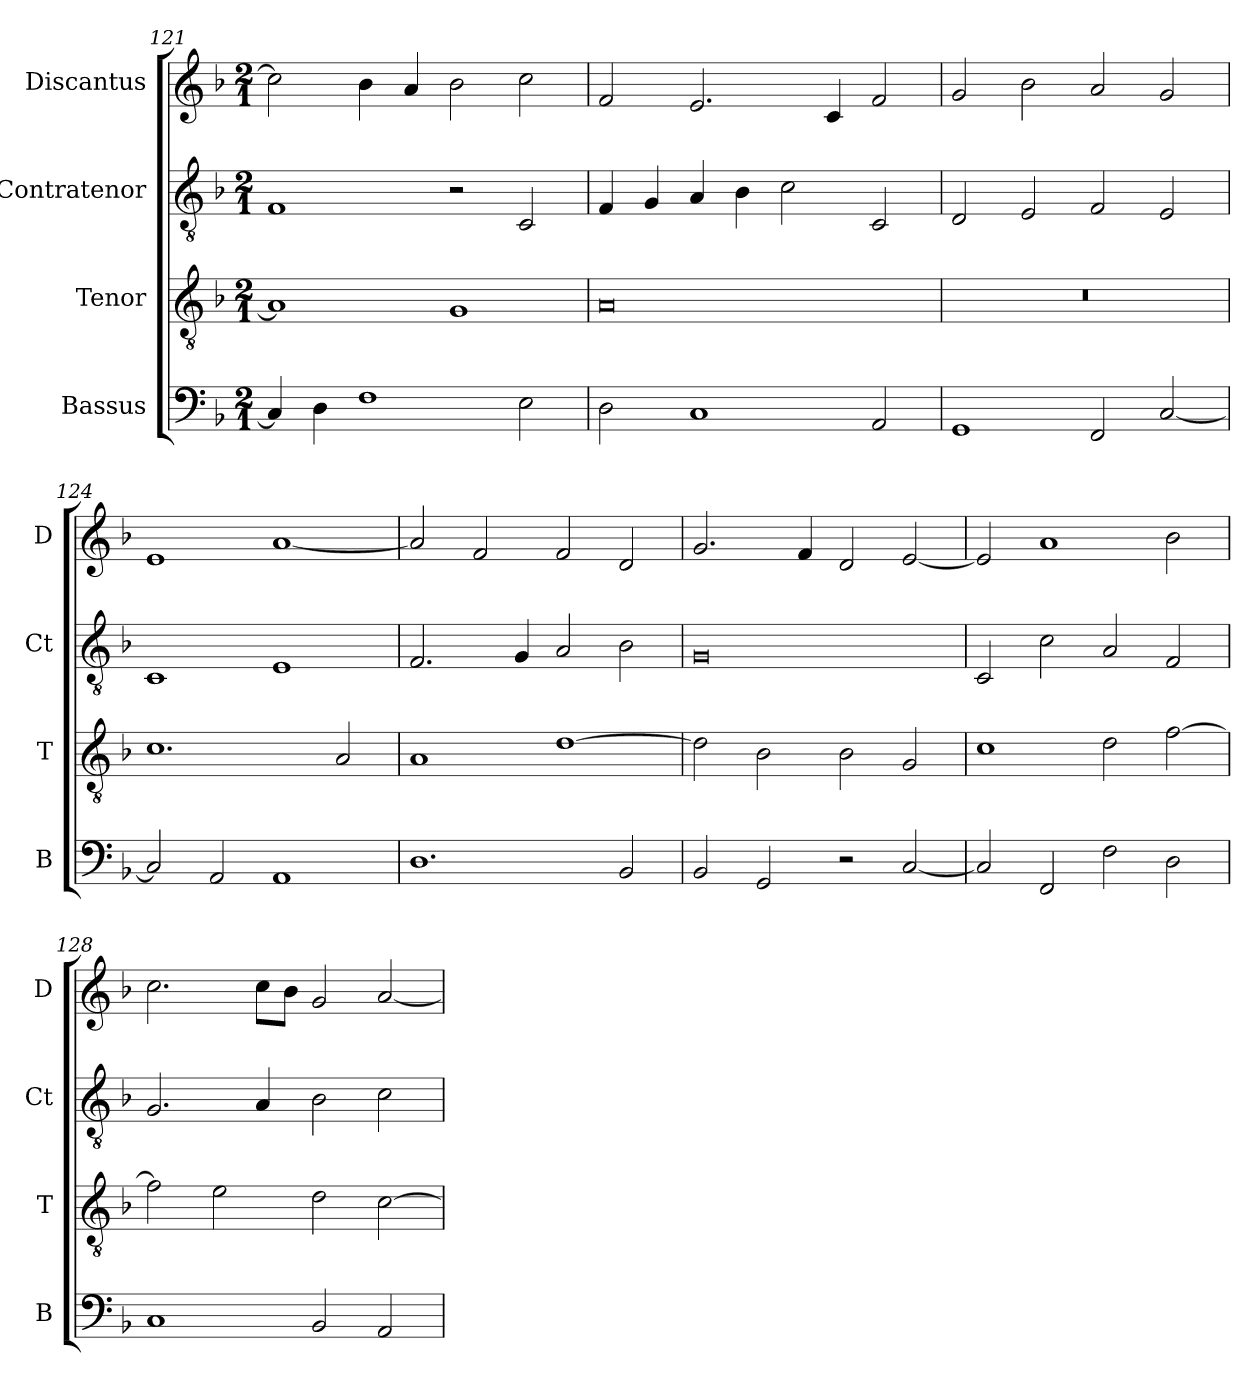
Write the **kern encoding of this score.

**kern	**kern	**kern	**kern
*part4	*part3	*part2	*part1
*staff4	*staff3	*staff2	*staff1
*I"Bassus	*I"Tenor	*I"Contratenor	*I"Discantus
*I'B	*I'T	*I'Ct	*I'D
*clefF4	*clefGv2	*clefGv2	*clefG2
*k[b-]	*k[b-]	*k[b-]	*k[b-]
*M2/1	*M2/1	*M2/1	*M2/1
=121	=121	=121	=121
4C/]	1A]	1F	2cc\]
4D\	.	.	.
1F	.	.	4b-\
.	.	.	4a/
.	1G	2r	2b-\
2E\	.	2C/	2cc\
=122	=122	=122	=122
2D\	0A	4F/	2f/
.	.	4G/	.
1C	.	4A/	2.e/
.	.	4B-\	.
.	.	2c\	.
.	.	.	4c/
2AA/	.	2C/	2f/
=123	=123	=123	=123
1GG	0r	2D/	2g/
.	.	2E/	2b-\
2FF/	.	2F/	2a/
[2C/	.	2E/	2g/
=124	=124	=124	=124
2C/]	1.c	1C	1e
2AA/	.	.	.
1AA	.	1E	[1a
.	2A/	.	.
=125	=125	=125	=125
1.D	1A	2.F/	2a/]
.	.	.	2f/
.	.	4G/	.
.	[1d	2A/	2f/
2BB-/	.	2B-\	2d/
=126	=126	=126	=126
2BB-/	2d\]	0G	2.g/
2GG/	2B-\	.	.
.	.	.	4f/
2r	2B-\	.	2d/
[2C/	2G/	.	[2e/
=127	=127	=127	=127
2C/]	1c	2C/	2e/]
2FF/	.	2c\	1a
2F\	2d\	2A/	.
2D\	[2f\	2F/	2b-\
=128	=128	=128	=128
1C	2f\]	2.G/	2.cc\
.	2e\	.	.
.	.	4A/	8cc\L
.	.	.	8b-\J
2BB-/	2d\	2B-\	2g/
2AA/	[2c\	2c\	[2a/
=	=	=	=
*-	*-	*-	*-
